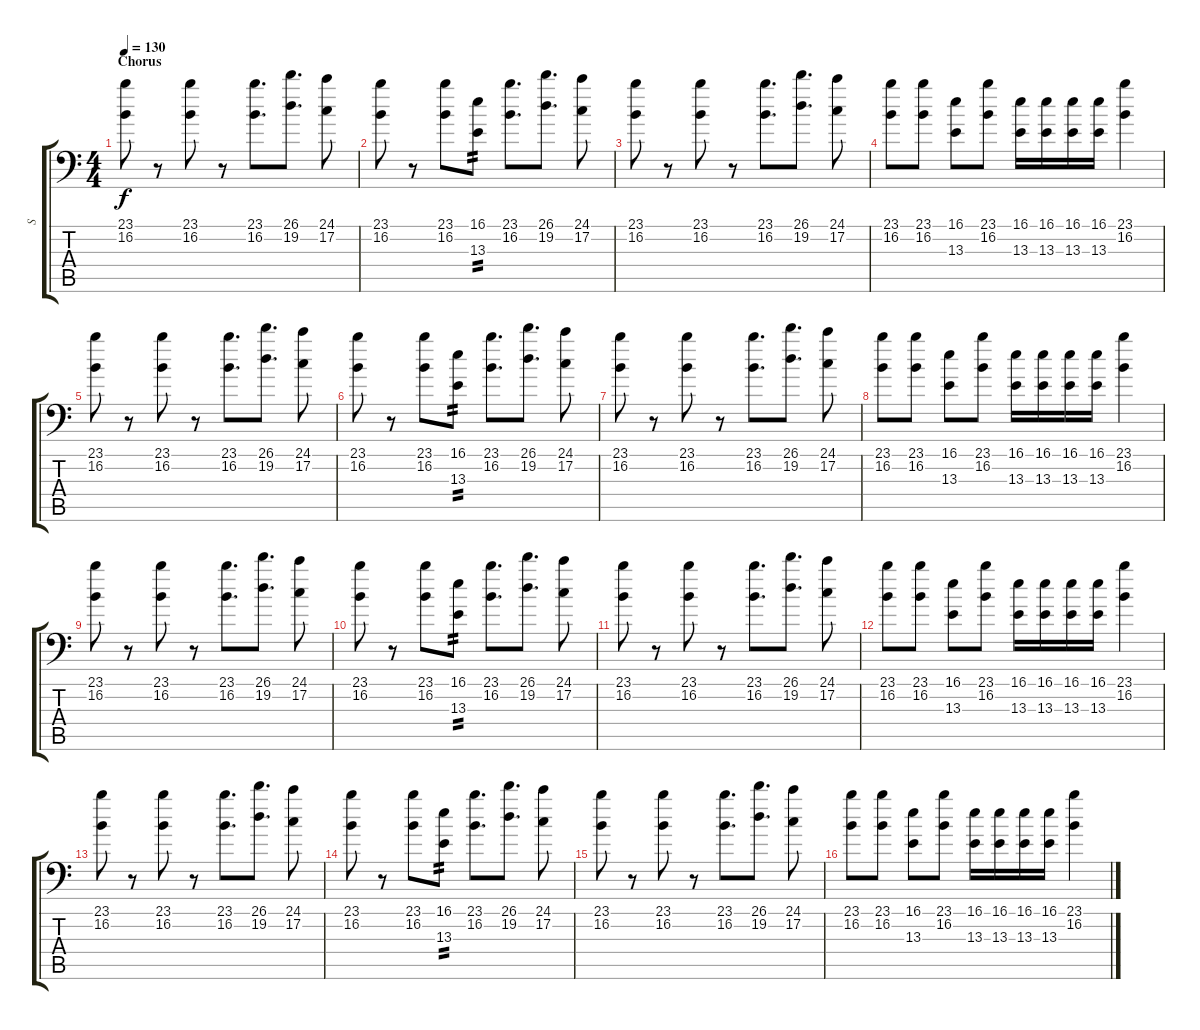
\track ("S" "S") {instrument lead2sawtooth}
\staff {score tabs}
\tuning (C4 G3 Eb3 Bb2 F2 Bb1) {hide}
\ts (4 4)
\section ("" "Chorus")
\tempo 130
\clef f4
\ks c
(23.1 16.2).8{dy f} r.8 (23.1 16.2).8 r.8 (23.1 16.2).8{d} (26.1 19.2).8{d} (24.1 17.2).8 |
(23.1 16.2).8 r.8 (23.1 16.2).8 (16.1 13.3).8{tp 2} (23.1 16.2).8{d} (26.1 19.2).8{d} (24.1 17.2).8 |
(23.1 16.2).8 r.8 (23.1 16.2).8 r.8 (23.1 16.2).8{d} (26.1 19.2).8{d} (24.1 17.2).8 |
(23.1 16.2).8 (23.1 16.2).8 (16.1 13.3).8 (23.1 16.2).8 (16.1 13.3).16 (16.1 13.3).16 (16.1 13.3).16 (16.1 13.3).16 (23.1 16.2).4 |
(23.1 16.2).8 r.8 (23.1 16.2).8 r.8 (23.1 16.2).8{d} (26.1 19.2).8{d} (24.1 17.2).8 |
(23.1 16.2).8 r.8 (23.1 16.2).8 (16.1 13.3).8{tp 2} (23.1 16.2).8{d} (26.1 19.2).8{d} (24.1 17.2).8 |
(23.1 16.2).8 r.8 (23.1 16.2).8 r.8 (23.1 16.2).8{d} (26.1 19.2).8{d} (24.1 17.2).8 |
(23.1 16.2).8 (23.1 16.2).8 (16.1 13.3).8 (23.1 16.2).8 (16.1 13.3).16 (16.1 13.3).16 (16.1 13.3).16 (16.1 13.3).16 (23.1 16.2).4 |
(23.1 16.2).8 r.8 (23.1 16.2).8 r.8 (23.1 16.2).8{d} (26.1 19.2).8{d} (24.1 17.2).8 |
(23.1 16.2).8 r.8 (23.1 16.2).8 (16.1 13.3).8{tp 2} (23.1 16.2).8{d} (26.1 19.2).8{d} (24.1 17.2).8 |
(23.1 16.2).8 r.8 (23.1 16.2).8 r.8 (23.1 16.2).8{d} (26.1 19.2).8{d} (24.1 17.2).8 |
(23.1 16.2).8 (23.1 16.2).8 (16.1 13.3).8 (23.1 16.2).8 (16.1 13.3).16 (16.1 13.3).16 (16.1 13.3).16 (16.1 13.3).16 (23.1 16.2).4 |
(23.1 16.2).8 r.8 (23.1 16.2).8 r.8 (23.1 16.2).8{d} (26.1 19.2).8{d} (24.1 17.2).8 |
(23.1 16.2).8 r.8 (23.1 16.2).8 (16.1 13.3).8{tp 2} (23.1 16.2).8{d} (26.1 19.2).8{d} (24.1 17.2).8 |
(23.1 16.2).8 r.8 (23.1 16.2).8 r.8 (23.1 16.2).8{d} (26.1 19.2).8{d} (24.1 17.2).8 |
(23.1 16.2).8 (23.1 16.2).8 (16.1 13.3).8 (23.1 16.2).8 (16.1 13.3).16 (16.1 13.3).16 (16.1 13.3).16 (16.1 13.3).16 (23.1 16.2).4
